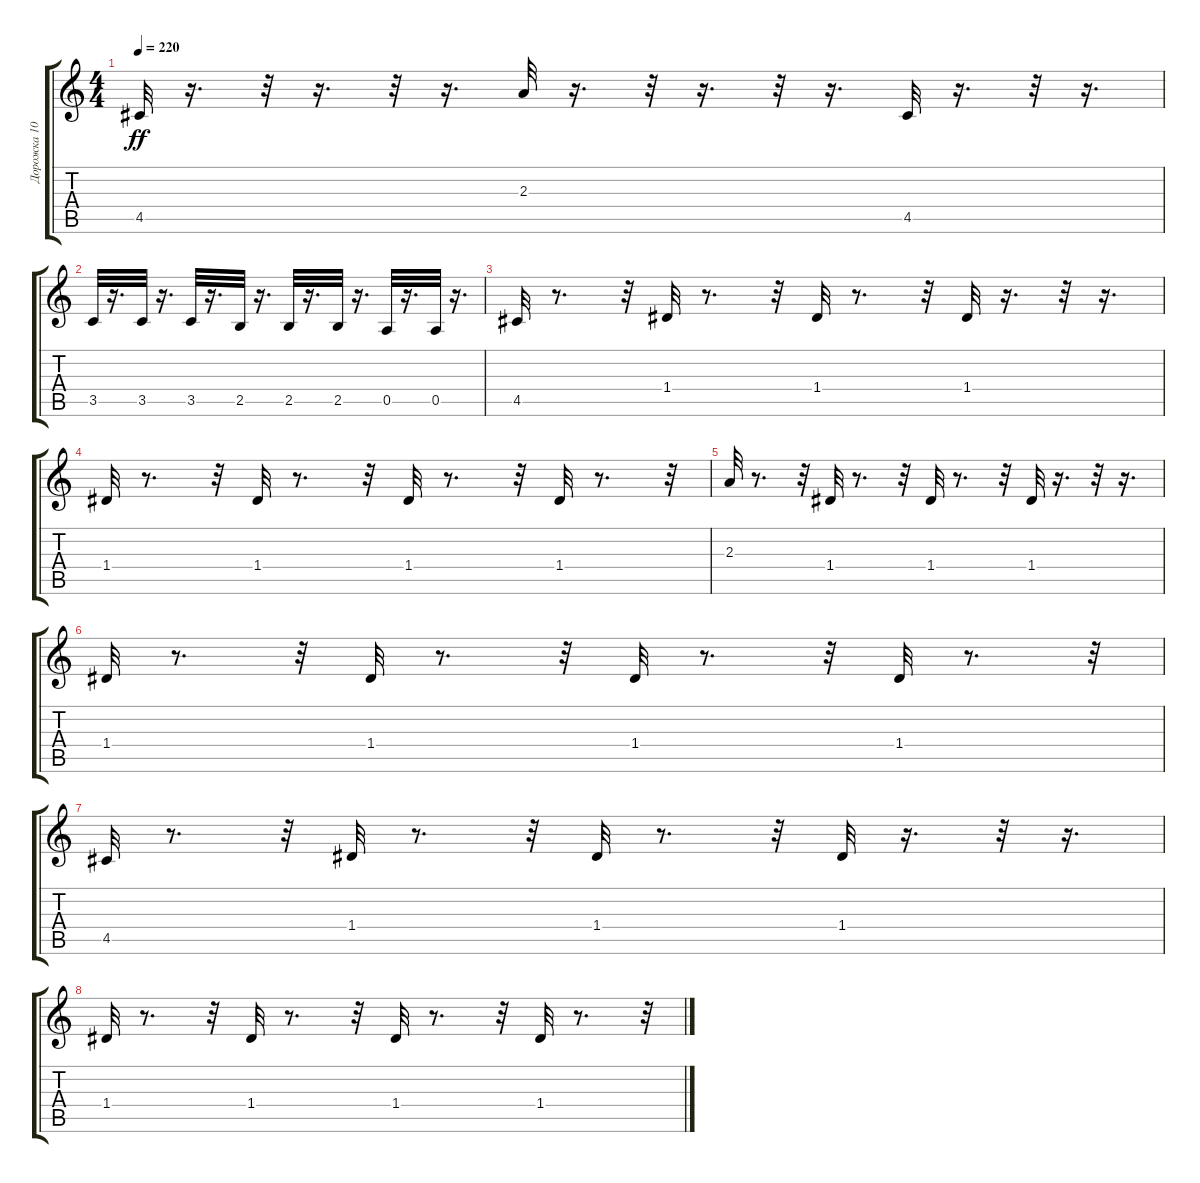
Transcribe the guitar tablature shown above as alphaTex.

\track ("Дорожка 10" "Дорожка 10") {instrument acousticguitarnylon}
\staff {score tabs}
\tuning (E4 B3 G3 D3 A2 E2) {hide}
\ts (4 4)
\tempo 220
\clef g2
\ks c
4.5.32{dy ff} r.16{d} r.32 r.16{d} r.32 r.16{d} 2.3.32 r.16{d} r.32 r.16{d} r.32 r.16{d} 4.5.32 r.16{d} r.32 r.16{d} |
3.5.32 r.16{d} 3.5.32 r.16{d} 3.5.32 r.16{d} 2.5.32 r.16{d} 2.5.32 r.16{d} 2.5.32 r.16{d} 0.5.32 r.16{d} 0.5.32 r.16{d} |
4.5.32 r.8{d} r.32 1.4.32 r.8{d} r.32 1.4.32 r.8{d} r.32 1.4.32 r.16{d} r.32 r.16{d} |
1.4.32 r.8{d} r.32 1.4.32 r.8{d} r.32 1.4.32 r.8{d} r.32 1.4.32 r.8{d} r.32 |
2.3.32 r.8{d} r.32 1.4.32 r.8{d} r.32 1.4.32 r.8{d} r.32 1.4.32 r.16{d} r.32 r.16{d} |
1.4.32 r.8{d} r.32 1.4.32 r.8{d} r.32 1.4.32 r.8{d} r.32 1.4.32 r.8{d} r.32 |
4.5.32 r.8{d} r.32 1.4.32 r.8{d} r.32 1.4.32 r.8{d} r.32 1.4.32 r.16{d} r.32 r.16{d} |
1.4.32 r.8{d} r.32 1.4.32 r.8{d} r.32 1.4.32 r.8{d} r.32 1.4.32 r.8{d} r.32
